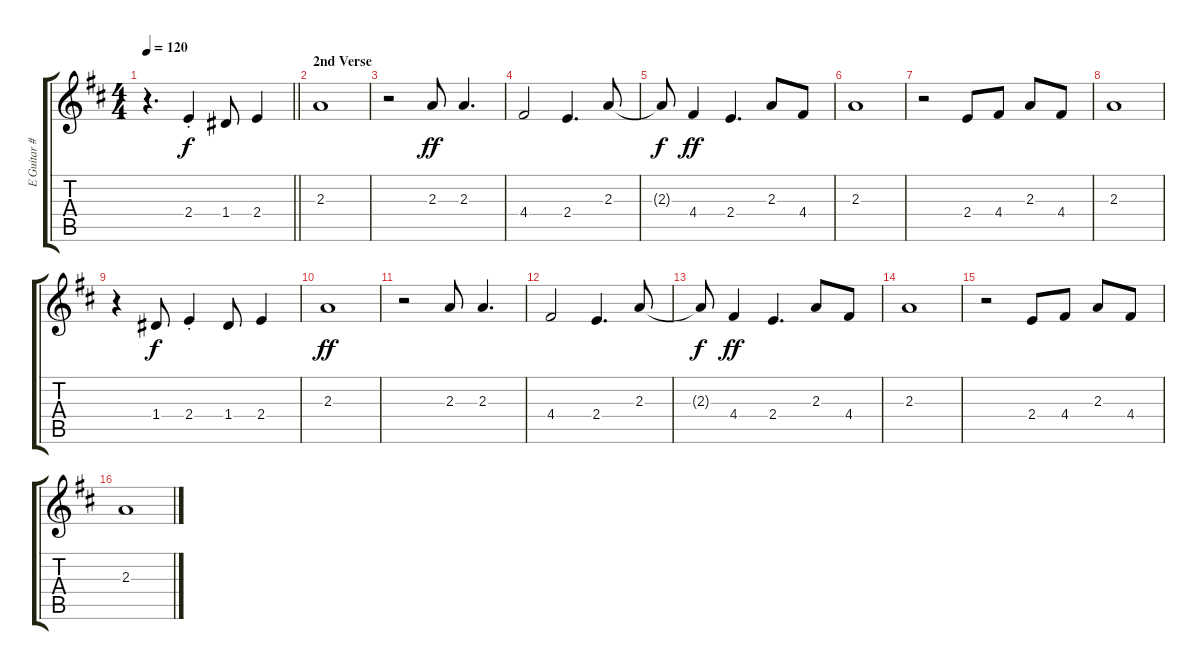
\track ("E Guitar #1" "E Guitar #") {instrument overdrivenguitar}
\staff {score tabs}
\tuning (E4 B3 G3 D3 A2 E2) {hide}
\ts (4 4)
\tempo 120
\clef g2
\barLineRight lightlight
\ks d
r.4{d dy ff} 2.4{st}.4{dy f} 1.4.8 2.4.4 |
\section ("" "2nd Verse")
2.3.1 |
r.2 2.3.8{dy ff} 2.3.4{d} |
4.4.2 2.4.4{d} 2.3.8 |
2.3{t}.8{dy f} 4.4.4{dy ff} 2.4.4{d} 2.3.8 4.4.8 |
2.3.1 |
r.2 2.4.8 4.4.8 2.3.8 4.4.8 |
2.3.1 |
r.4 1.4.8{dy f} 2.4{st}.4 1.4.8 2.4.4 |
2.3.1{dy ff} |
r.2 2.3.8 2.3.4{d} |
4.4.2 2.4.4{d} 2.3.8 |
2.3{t}.8{dy f} 4.4.4{dy ff} 2.4.4{d} 2.3.8 4.4.8 |
2.3.1 |
r.2 2.4.8 4.4.8 2.3.8 4.4.8 |
2.3.1
